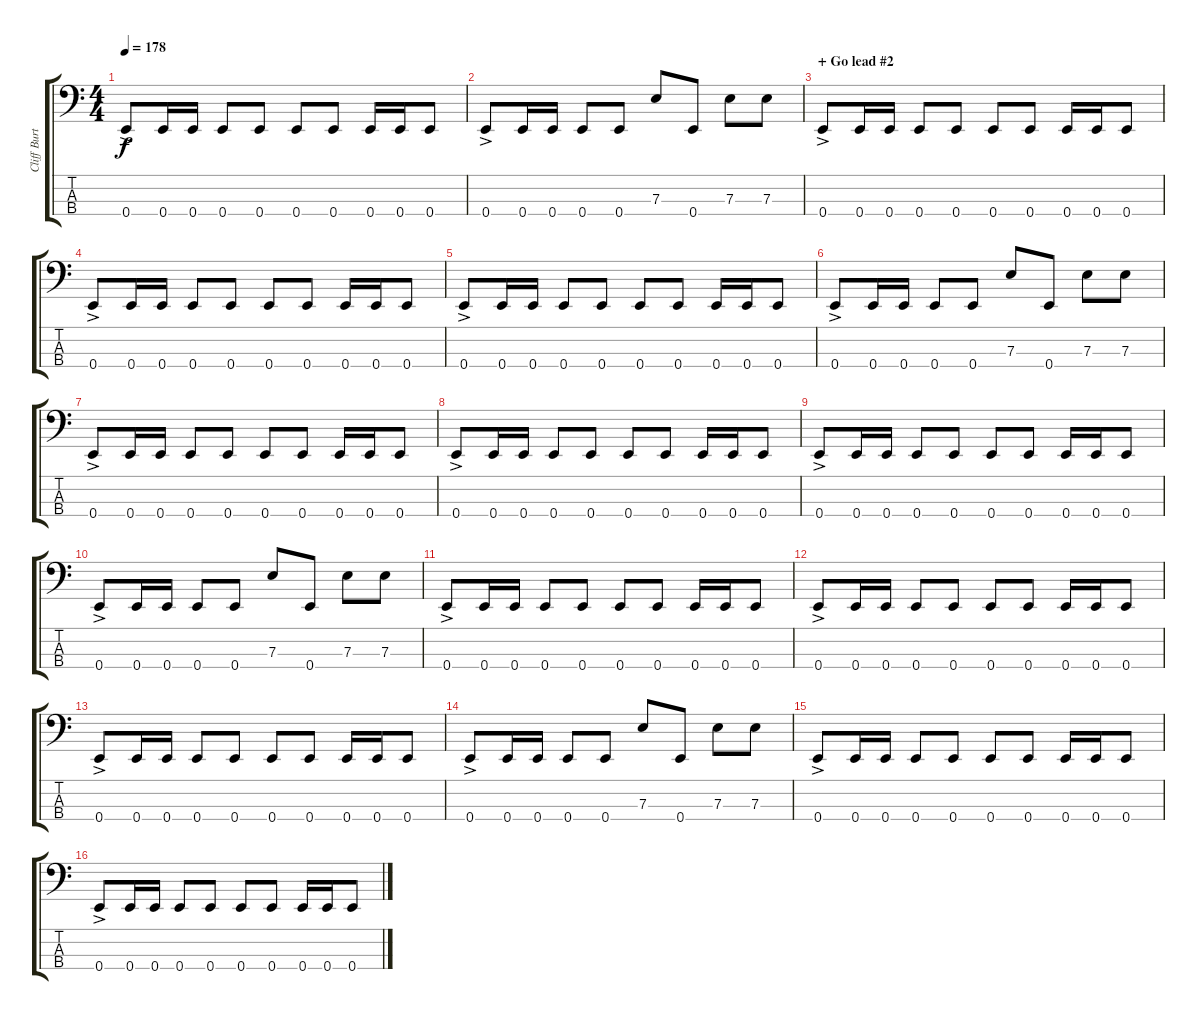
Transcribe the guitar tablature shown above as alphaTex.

\track ("Cliff Burton (Bass)" "Cliff Burt") {instrument electricbassfinger}
\staff {score tabs}
\tuning (G2 D2 A1 E1) {hide}
\ts (4 4)
\tempo 178
\clef f4
\ks c
0.4{ac}.8{dy f} 0.4.16 0.4.16 0.4.8 0.4.8 0.4.8 0.4.8 0.4.16 0.4.16 0.4.8 |
0.4{ac}.8 0.4.16 0.4.16 0.4.8 0.4.8 7.3.8 0.4.8 7.3.8 7.3.8 |
\section ("" "+ Go lead #2")
0.4{ac}.8 0.4.16 0.4.16 0.4.8 0.4.8 0.4.8 0.4.8 0.4.16 0.4.16 0.4.8 |
0.4{ac}.8 0.4.16 0.4.16 0.4.8 0.4.8 0.4.8 0.4.8 0.4.16 0.4.16 0.4.8 |
0.4{ac}.8 0.4.16 0.4.16 0.4.8 0.4.8 0.4.8 0.4.8 0.4.16 0.4.16 0.4.8 |
0.4{ac}.8 0.4.16 0.4.16 0.4.8 0.4.8 7.3.8 0.4.8 7.3.8 7.3.8 |
0.4{ac}.8 0.4.16 0.4.16 0.4.8 0.4.8 0.4.8 0.4.8 0.4.16 0.4.16 0.4.8 |
0.4{ac}.8 0.4.16 0.4.16 0.4.8 0.4.8 0.4.8 0.4.8 0.4.16 0.4.16 0.4.8 |
0.4{ac}.8 0.4.16 0.4.16 0.4.8 0.4.8 0.4.8 0.4.8 0.4.16 0.4.16 0.4.8 |
0.4{ac}.8 0.4.16 0.4.16 0.4.8 0.4.8 7.3.8 0.4.8 7.3.8 7.3.8 |
0.4{ac}.8 0.4.16 0.4.16 0.4.8 0.4.8 0.4.8 0.4.8 0.4.16 0.4.16 0.4.8 |
0.4{ac}.8 0.4.16 0.4.16 0.4.8 0.4.8 0.4.8 0.4.8 0.4.16 0.4.16 0.4.8 |
0.4{ac}.8 0.4.16 0.4.16 0.4.8 0.4.8 0.4.8 0.4.8 0.4.16 0.4.16 0.4.8 |
0.4{ac}.8 0.4.16 0.4.16 0.4.8 0.4.8 7.3.8 0.4.8 7.3.8 7.3.8 |
0.4{ac}.8 0.4.16 0.4.16 0.4.8 0.4.8 0.4.8 0.4.8 0.4.16 0.4.16 0.4.8 |
0.4{ac}.8 0.4.16 0.4.16 0.4.8 0.4.8 0.4.8 0.4.8 0.4.16 0.4.16 0.4.8
